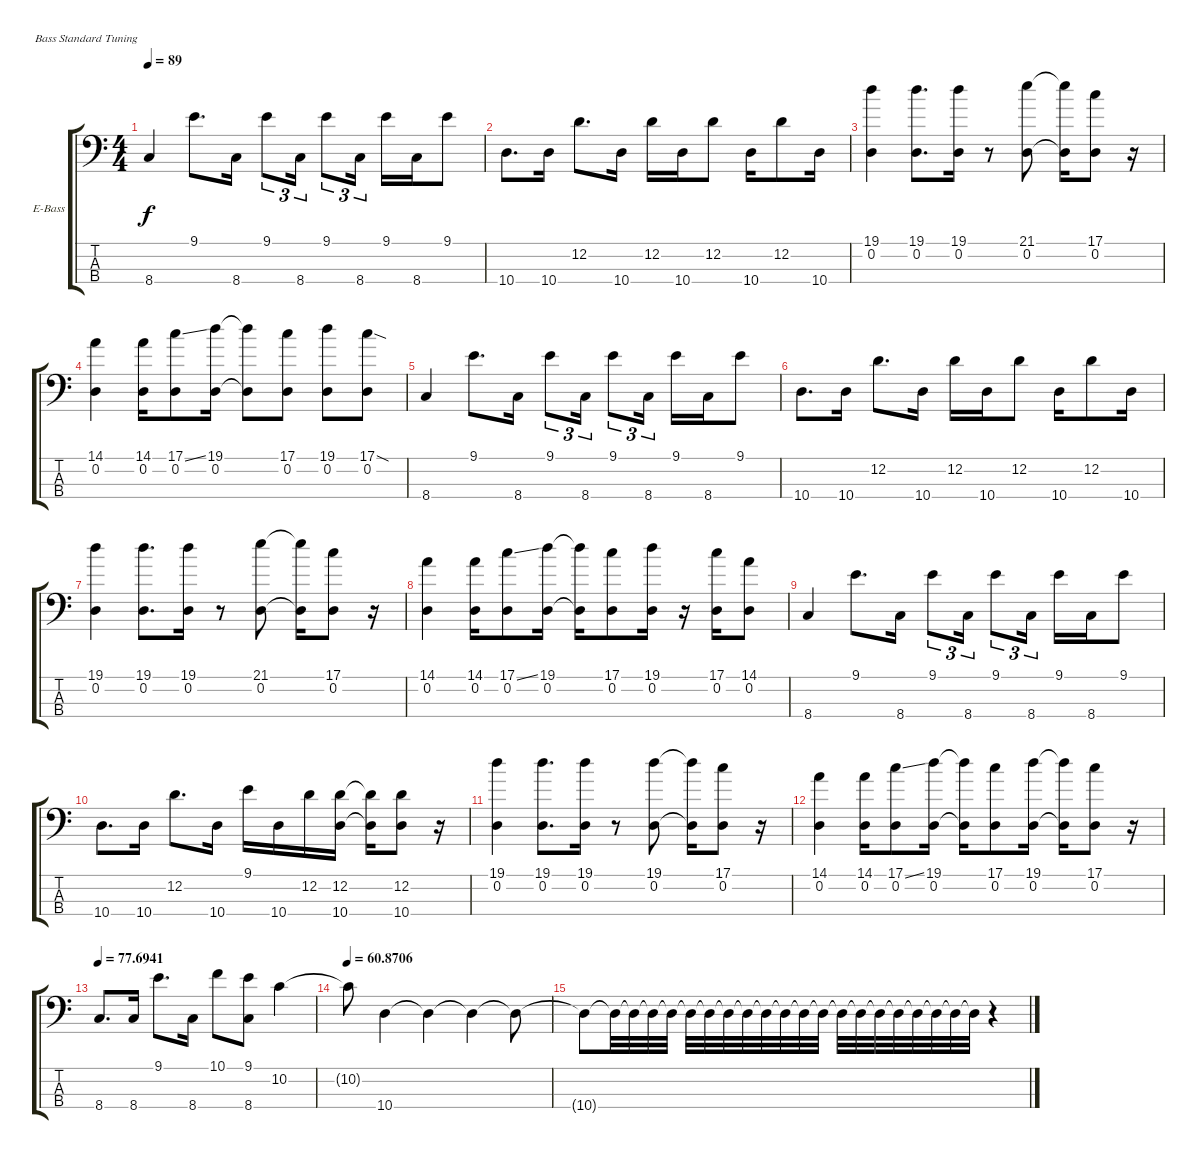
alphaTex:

\defaultSystemsLayout 4
\bracketExtendMode groupsimilarinstruments
\firstSystemTrackNameOrientation horizontal
\otherSystemsTrackNameOrientation horizontal
\track ("Electric Bass" "E-Bass") {instrument electricbassfinger}
\staff {score tabs}
\tuning (G2 D2 A1 E1)
\ts (4 4)
\tempo 89
\clef f4
\ks c
8.4.4{dy f} 9.1.8{d} 8.4.16 9.1.8{tu (3 2)} 8.4.16{tu (3 2)} 9.1.8{tu (3 2)} 8.4.16{tu (3 2)} 9.1.16 8.4.16 9.1.8 |
10.4.8{d} 10.4.16 12.2.8{d} 10.4.16 12.2.16 10.4.16 12.2.8 10.4.16 12.2.8 10.4.16 |
(19.1 0.2).4 (19.1 0.2).8{d} (19.1 0.2).16 r.8 (21.1 0.2).8 (21.1{t} 0.2{t}).16 (17.1 0.2).8 r.16 |
(14.1 0.2).4 (14.1 0.2).16 (17.1{ss} 0.2).8 (19.1 0.2).16 (19.1{t} 0.2{t}).8 (17.1 0.2).8 (19.1 0.2).8 (17.1{sod} 0.2).8 |
8.4.4 9.1.8{d} 8.4.16 9.1.8{tu (3 2)} 8.4.16{tu (3 2)} 9.1.8{tu (3 2)} 8.4.16{tu (3 2)} 9.1.16 8.4.16 9.1.8 |
10.4.8{d} 10.4.16 12.2.8{d} 10.4.16 12.2.16 10.4.16 12.2.8 10.4.16 12.2.8 10.4.16 |
(19.1 0.2).4 (19.1 0.2).8{d} (19.1 0.2).16 r.8 (21.1 0.2).8 (21.1{t} 0.2{t}).16 (17.1 0.2).8 r.16 |
(14.1 0.2).4 (14.1 0.2).16 (17.1{ss} 0.2).8 (19.1 0.2).16 (19.1{t} 0.2{t}).16 (17.1 0.2).8 (19.1 0.2).16 r.16 (17.1 0.2).16 (14.1 0.2).8 |
8.4.4 9.1.8{d} 8.4.16 9.1.8{tu (3 2)} 8.4.16{tu (3 2)} 9.1.8{tu (3 2)} 8.4.16{tu (3 2)} 9.1.16 8.4.16 9.1.8 |
10.4.8{d} 10.4.16 12.2.8{d} 10.4.16 9.1.16 10.4.16 12.2.16 (12.2 10.4).16 (12.2{t} 10.4{t}).16 (12.2 10.4).8 r.16 |
(19.1 0.2).4 (19.1 0.2).8{d} (19.1 0.2).16 r.8 (19.1 0.2).8 (19.1{t} 0.2{t}).16 (17.1 0.2).8 r.16 |
(14.1 0.2).4 (14.1 0.2).16 (17.1{ss} 0.2).8 (19.1 0.2).16 (19.1{t} 0.2{t}).16 (17.1 0.2).8 (19.1 0.2).16 (19.1{t} 0.2{t}).16 (17.1 0.2).8 r.16 |
\tempo
77.6941 8.4.8{d} 8.4.16 9.1.8{d} 8.4.16 10.1.8 (9.1 8.4).8 10.2.4 |
\tempo
60.8706 10.2{t}.8 10.4.4 10.4{t}.4 10.4{t}.4 10.4{t}.8 |
10.4{t}.8 10.4{t}.32 10.4{t}.32 10.4{t}.32 10.4{t}.32 10.4{t}.32 10.4{t}.32 10.4{t}.32 10.4{t}.32 10.4{t}.32 10.4{t}.32 10.4{t}.32 10.4{t}.32 10.4{t}.32 10.4{t}.32 10.4{t}.32 10.4{t}.32 10.4{t}.32 10.4{t}.32 10.4{t}.32 10.4{t}.32 r.4
